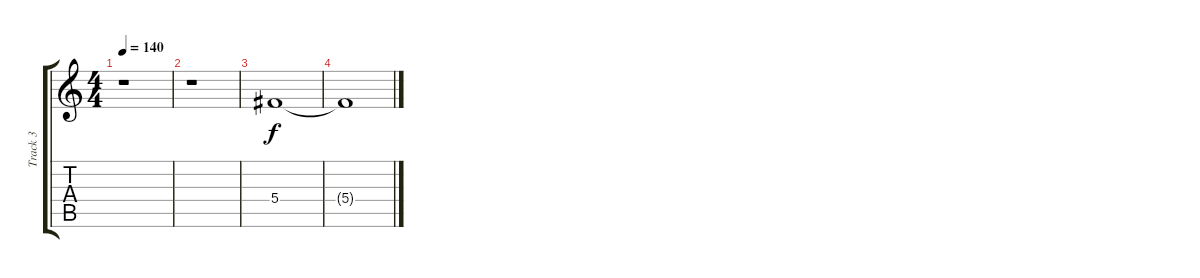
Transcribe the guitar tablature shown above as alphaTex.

\track ("Track 3" "Track 3") {instrument acousticguitarsteel}
\staff {score tabs}
\tuning (Eb4 Bb3 Gb3 Db3 Ab2 Eb2) {hide}
\ts (4 4)
\tempo 140
\clef g2
\ks c
r.1{dy f} |
r.1 |
5.4.1 |
5.4{t}.1
